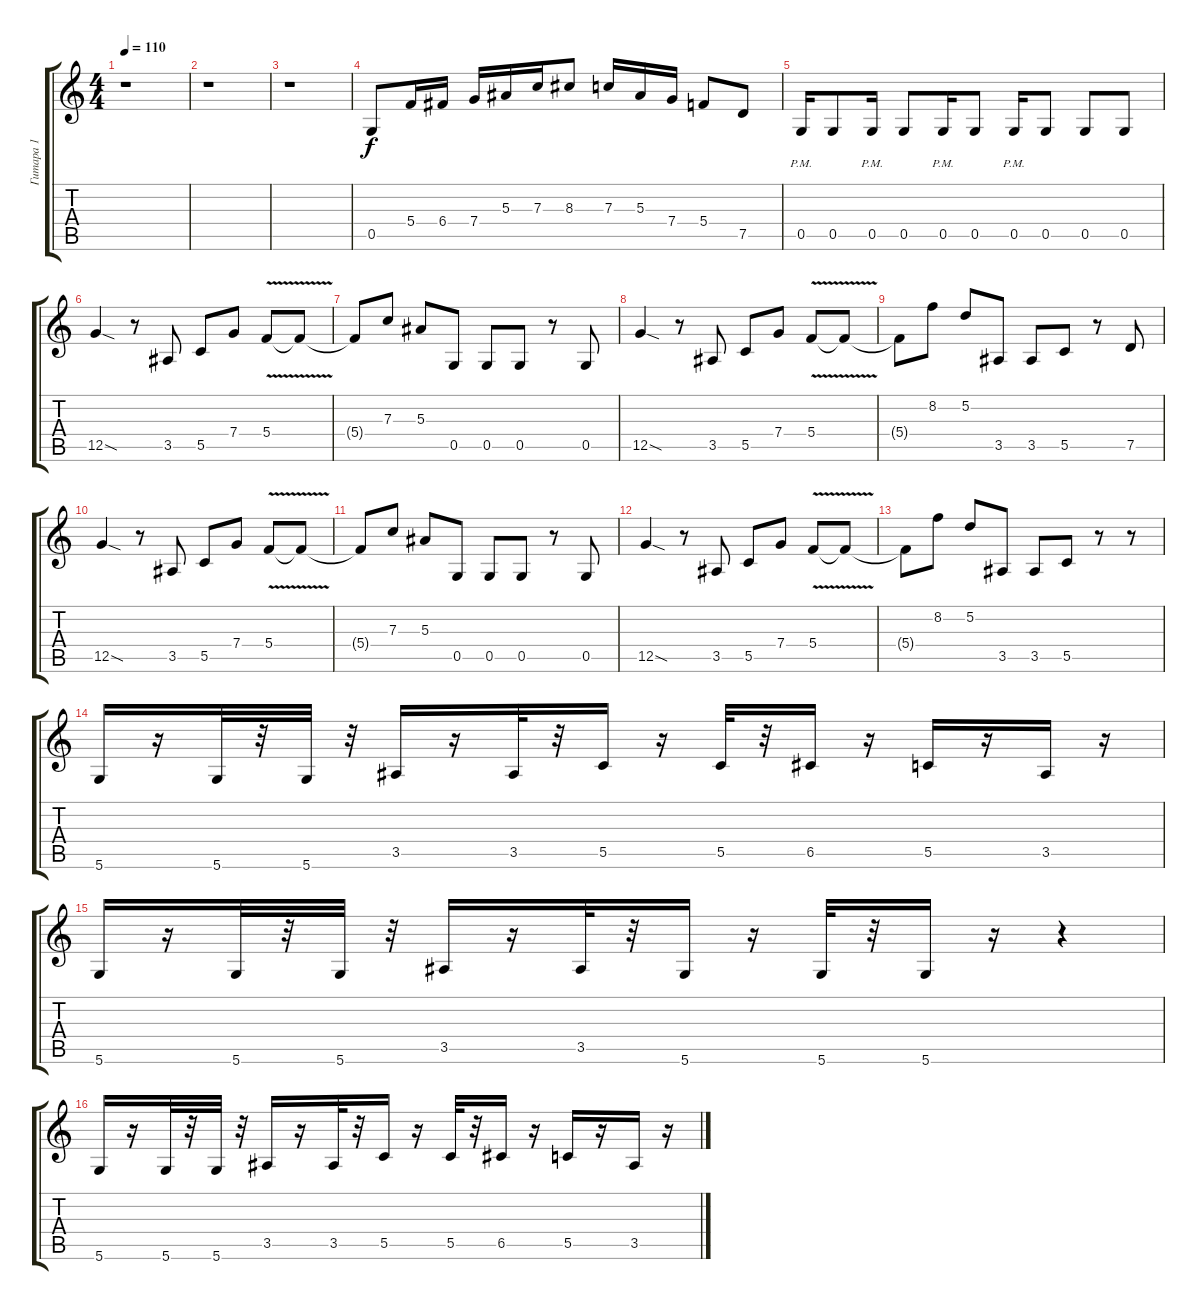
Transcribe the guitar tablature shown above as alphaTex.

\track ("Гитара 1" "Гитара 1") {instrument overdrivenguitar}
\staff {score tabs}
\tuning (D4 A3 F3 C3 G2 D2) {hide}
\ts (4 4)
\tempo 110
\clef g2
\ks c
r.1{dy f} |
r.1 |
r.1 |
0.5.8 5.4.16 6.4.16 7.4.16 5.3.16 7.3.16 8.3.8 7.3.16 5.3.16 7.4.16 5.4.8 7.5.8 |
0.5{pm}.16 0.5.8 0.5{pm}.16 0.5.8 0.5{pm}.16 0.5.8 0.5{pm}.16 0.5.8 0.5.8 0.5.8 |
12.5{sod}.4 r.8 3.5.8 5.5.8 7.4.8 5.4{v}.8 5.4{t}.8 |
5.4{t}.8 7.3.8 5.3.8 0.5.8 0.5.8 0.5.8 r.8 0.5.8 |
12.5{sod}.4 r.8 3.5.8 5.5.8 7.4.8 5.4{v}.8 5.4{t}.8 |
5.4{t}.8 8.2.8 5.2.8 3.5.8 3.5.8 5.5.8 r.8 7.5.8 |
12.5{sod}.4 r.8 3.5.8 5.5.8 7.4.8 5.4{v}.8 5.4{t}.8 |
5.4{t}.8 7.3.8 5.3.8 0.5.8 0.5.8 0.5.8 r.8 0.5.8 |
12.5{sod}.4 r.8 3.5.8 5.5.8 7.4.8 5.4{v}.8 5.4{t}.8 |
5.4{t}.8 8.2.8 5.2.8 3.5.8 3.5.8 5.5.8 r.8 r.8 |
5.6.16 r.16 5.6.32 r.32 5.6.32 r.32 3.5.16 r.16 3.5.32 r.32 5.5.16 r.16 5.5.32 r.32 6.5.16 r.16 5.5.16 r.16 3.5.16 r.16 |
5.6.16 r.16 5.6.32 r.32 5.6.32 r.32 3.5.16 r.16 3.5.32 r.32 5.6.16 r.16 5.6.32 r.32 5.6.16 r.16 r.4 |
5.6.16 r.16 5.6.32 r.32 5.6.32 r.32 3.5.16 r.16 3.5.32 r.32 5.5.16 r.16 5.5.32 r.32 6.5.16 r.16 5.5.16 r.16 3.5.16 r.16
